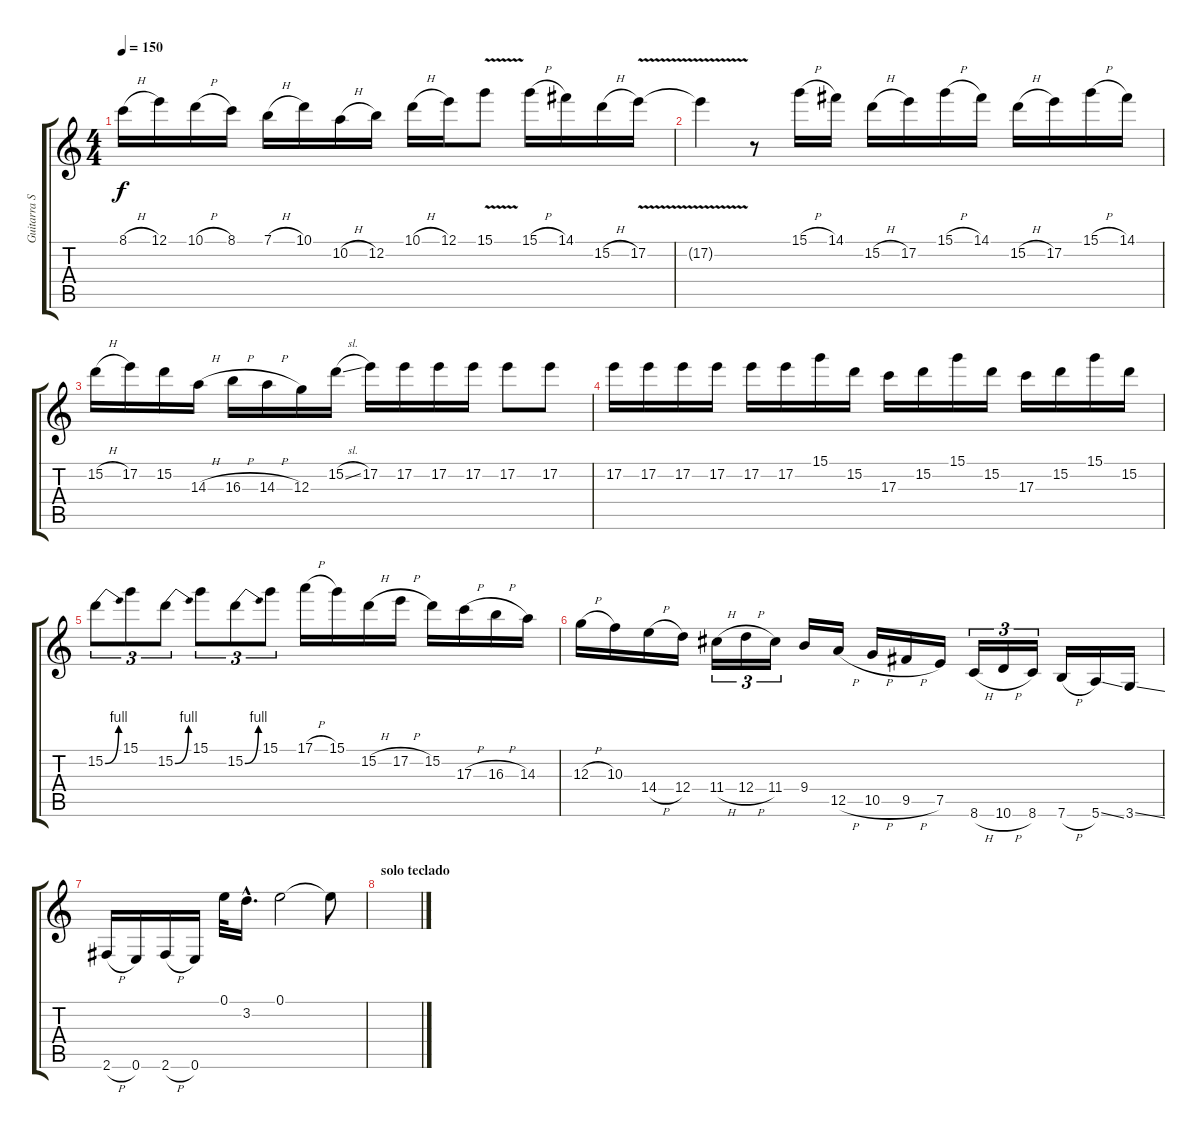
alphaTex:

\track ("Guitarra Solo" "Guitarra S") {instrument distortionguitar}
\staff {score tabs}
\tuning (E4 B3 G3 D3 A2 E2) {hide}
\ts (4 4)
\tempo 150
\clef g2
\ks c
8.1{h}.16{dy f} 12.1.16 10.1{h}.16 8.1.16 7.1{h}.16 10.1.16 10.2{h}.16 12.2.16 10.1{h}.16 12.1.16 15.1{v}.8 15.1{h}.16 14.1.16 15.2{h}.16 17.2{v}.16 |
17.2{t}.4 r.8 15.1{h}.16 14.1.16 15.2{h}.16 17.2.16 15.1{h}.16 14.1.16 15.2{h}.16 17.2.16 15.1{h}.16 14.1.16 |
15.2{h}.16 17.2.16 15.2.16 14.3{h}.16 16.3{h}.16 14.3{h}.16 12.3.16 15.2{sl}.16 17.2.16 17.2.16 17.2.16 17.2.16 17.2.8 17.2.8 |
17.2.16 17.2.16 17.2.16 17.2.16 17.2.16 17.2.16 15.1.16 15.2.16 17.3.16 15.2.16 15.1.16 15.2.16 17.3.16 15.2.16 15.1.16 15.2.16 |
15.2{be (bend 0 0 60 4)}.8{tu (3 2)} 15.1.8{tu (3 2)} 15.2{be (bend 0 0 60 4)}.8{tu (3 2)} 15.1.8{tu (3 2)} 15.2{be (bend 0 0 60 4)}.8{tu (3 2)} 15.1.8{tu (3 2)} 17.1{h}.16 15.1.16 15.2{h}.16 17.2{h}.16 15.2.16 17.3{h}.16 16.3{h}.16 14.3.16 |
12.3{h}.16 10.3.16 14.4{h}.16 12.4.16 11.4{h}.16{tu (3 2)} 12.4{h}.16{tu (3 2)} 11.4.16{tu (3 2)} 9.4.16 12.5{h}.16 10.5{h}.16 9.5{h}.16 7.5.16 8.6{h}.16{tu (3 2)} 10.6{h}.16{tu (3 2)} 8.6.16{tu (3 2)} 7.6{h}.16 5.6{ss}.16 3.6{ss}.16 |
2.6{h}.16 0.6.16 2.6{h}.16 0.6.16 0.1.32 3.2{hac}.16{d} 0.1.2 0.1{t}.8 |
\section ("" "solo teclado")
